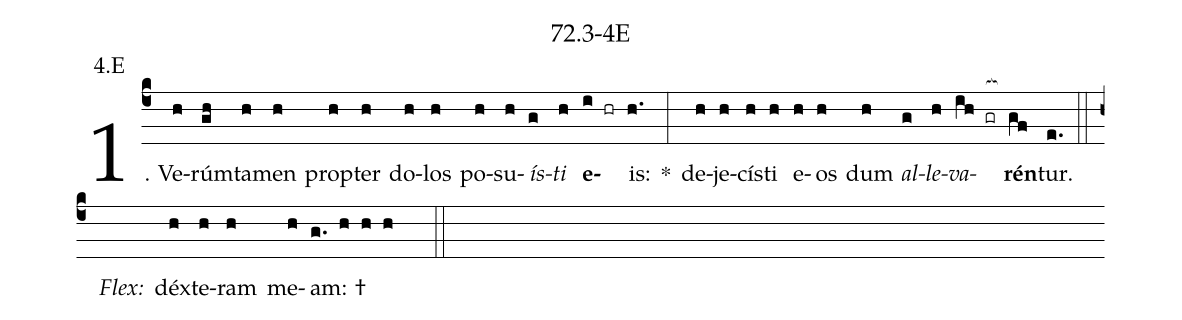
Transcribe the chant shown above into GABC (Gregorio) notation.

name: 72.3-4E;
annotation: 4.E;
%%
(c4)1. Ve(h)rúm(gh)ta(h)men(h) prop(h)ter(h) do(h)los(h) po(h)su(h)<i>ís</i>(g)<i>ti</i>(h) <b>e</b>(i hr)is:(h.) *(:) de(h)je(h)cís(h)ti(h) e(h)os(h) dum(h) <i>al</i>(g)<i>le</i>(h)<i>va</i>(ih gr[ocb:1{])<b>rén</b>(gf[ocb:0}])tur.(e.) (::)
<i>Flex:</i>()  déx(h)te(h)ram(h) me(h)am: †(g. h h h  ::)

%E(h) u(g) o(h) u(ih) a(gf) e.(e.) (::)
